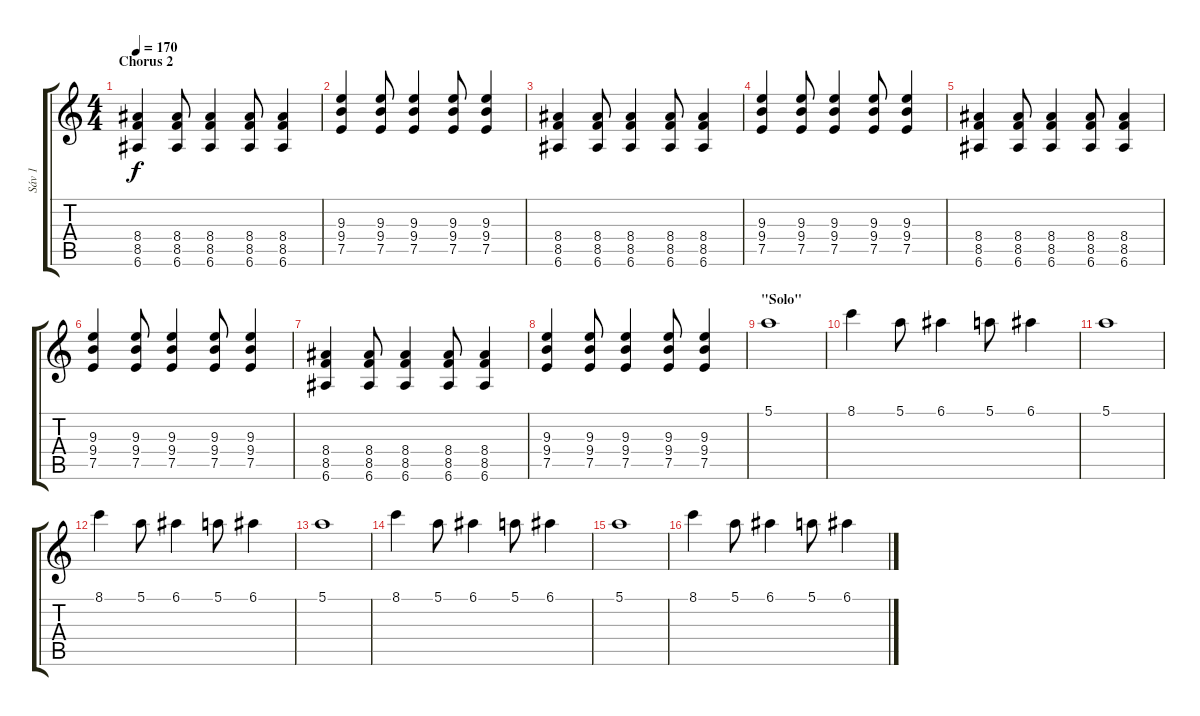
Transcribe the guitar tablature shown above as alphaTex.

\track ("Sáv 1" "Sáv 1") {instrument distortionguitar}
\staff {score tabs}
\tuning (E4 B3 G3 D3 A2 E2) {hide}
\ts (4 4)
\section ("" "Chorus 2")
\tempo 170
\clef g2
\ks c
(8.4 8.5 6.6).4{dy f} (8.4 8.5 6.6).8 (8.4 8.5 6.6).4 (8.4 8.5 6.6).8 (8.4 8.5 6.6).4 |
(9.3 9.4 7.5).4 (9.3 9.4 7.5).8 (9.3 9.4 7.5).4 (9.3 9.4 7.5).8 (9.3 9.4 7.5).4 |
(8.4 8.5 6.6).4 (8.4 8.5 6.6).8 (8.4 8.5 6.6).4 (8.4 8.5 6.6).8 (8.4 8.5 6.6).4 |
(9.3 9.4 7.5).4 (9.3 9.4 7.5).8 (9.3 9.4 7.5).4 (9.3 9.4 7.5).8 (9.3 9.4 7.5).4 |
(8.4 8.5 6.6).4 (8.4 8.5 6.6).8 (8.4 8.5 6.6).4 (8.4 8.5 6.6).8 (8.4 8.5 6.6).4 |
(9.3 9.4 7.5).4 (9.3 9.4 7.5).8 (9.3 9.4 7.5).4 (9.3 9.4 7.5).8 (9.3 9.4 7.5).4 |
(8.4 8.5 6.6).4 (8.4 8.5 6.6).8 (8.4 8.5 6.6).4 (8.4 8.5 6.6).8 (8.4 8.5 6.6).4 |
(9.3 9.4 7.5).4 (9.3 9.4 7.5).8 (9.3 9.4 7.5).4 (9.3 9.4 7.5).8 (9.3 9.4 7.5).4 |
\section ("" "\"Solo\"")
5.1.1 |
8.1.4 5.1.8 6.1.4 5.1.8 6.1.4 |
5.1.1 |
8.1.4 5.1.8 6.1.4 5.1.8 6.1.4 |
5.1.1 |
8.1.4 5.1.8 6.1.4 5.1.8 6.1.4 |
5.1.1 |
8.1.4 5.1.8 6.1.4 5.1.8 6.1.4
